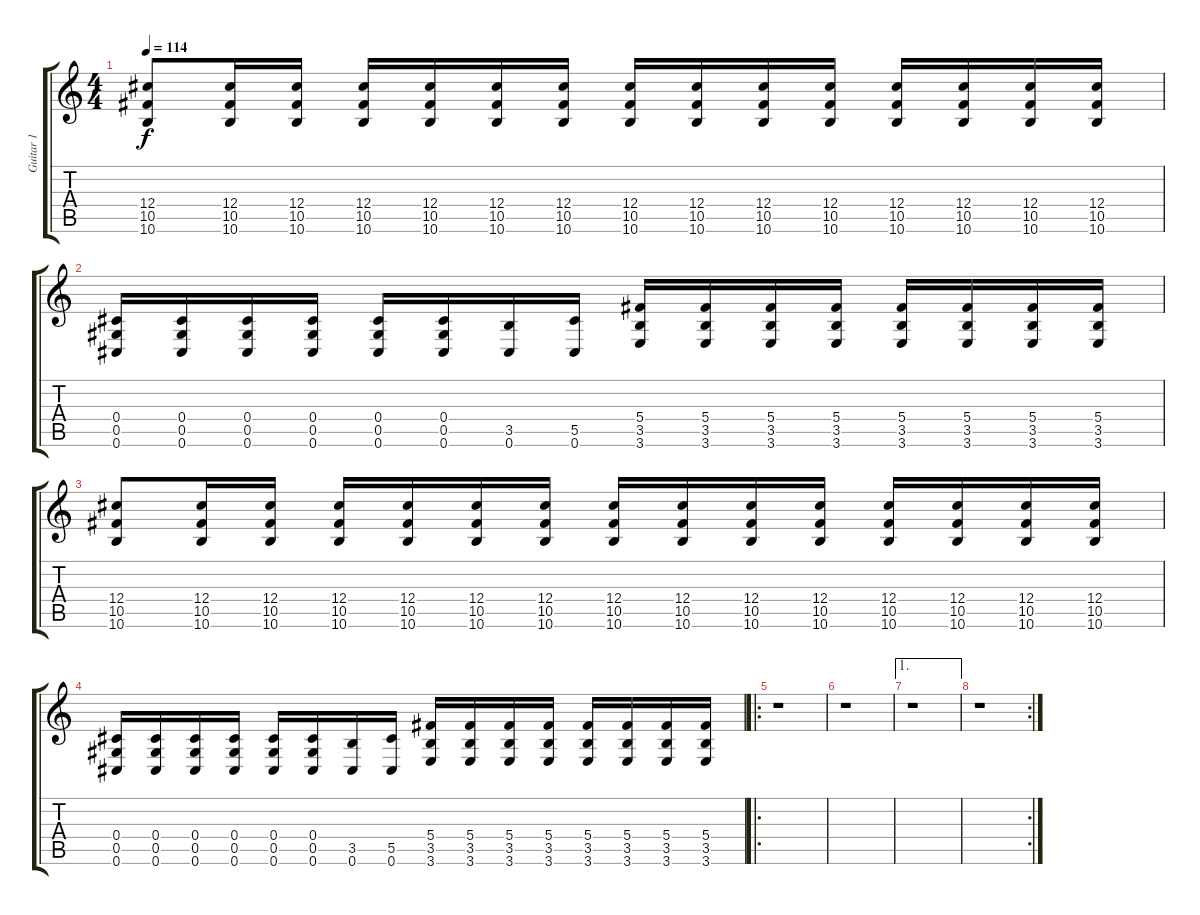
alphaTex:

\track ("Guitar 1" "Guitar 1") {instrument overdrivenguitar}
\staff {score tabs}
\tuning (Eb4 Bb3 Gb3 Db3 Ab2 Db2) {hide}
\ts (4 4)
\tempo 114
\clef g2
\ks c
(12.4 10.5 10.6).8{dy f} (12.4 10.5 10.6).16 (12.4 10.5 10.6).16 (12.4 10.5 10.6).16 (12.4 10.5 10.6).16 (12.4 10.5 10.6).16 (12.4 10.5 10.6).16 (12.4 10.5 10.6).16 (12.4 10.5 10.6).16 (12.4 10.5 10.6).16 (12.4 10.5 10.6).16 (12.4 10.5 10.6).16 (12.4 10.5 10.6).16 (12.4 10.5 10.6).16 (12.4 10.5 10.6).16 |
(0.4 0.5 0.6).16 (0.4 0.5 0.6).16 (0.4 0.5 0.6).16 (0.4 0.5 0.6).16 (0.4 0.5 0.6).16 (0.4 0.5 0.6).16 (3.5 0.6).16 (5.5 0.6).16 (5.4 3.5 3.6).16 (5.4 3.5 3.6).16 (5.4 3.5 3.6).16 (5.4 3.5 3.6).16 (5.4 3.5 3.6).16 (5.4 3.5 3.6).16 (5.4 3.5 3.6).16 (5.4 3.5 3.6).16 |
(12.4 10.5 10.6).8 (12.4 10.5 10.6).16 (12.4 10.5 10.6).16 (12.4 10.5 10.6).16 (12.4 10.5 10.6).16 (12.4 10.5 10.6).16 (12.4 10.5 10.6).16 (12.4 10.5 10.6).16 (12.4 10.5 10.6).16 (12.4 10.5 10.6).16 (12.4 10.5 10.6).16 (12.4 10.5 10.6).16 (12.4 10.5 10.6).16 (12.4 10.5 10.6).16 (12.4 10.5 10.6).16 |
(0.4 0.5 0.6).16 (0.4 0.5 0.6).16 (0.4 0.5 0.6).16 (0.4 0.5 0.6).16 (0.4 0.5 0.6).16 (0.4 0.5 0.6).16 (3.5 0.6).16 (5.5 0.6).16 (5.4 3.5 3.6).16 (5.4 3.5 3.6).16 (5.4 3.5 3.6).16 (5.4 3.5 3.6).16 (5.4 3.5 3.6).16 (5.4 3.5 3.6).16 (5.4 3.5 3.6).16 (5.4 3.5 3.6).16 |
\ro
r.1 |
r.1 |
\ae 1
r.1 |
\rc 2
r.1
